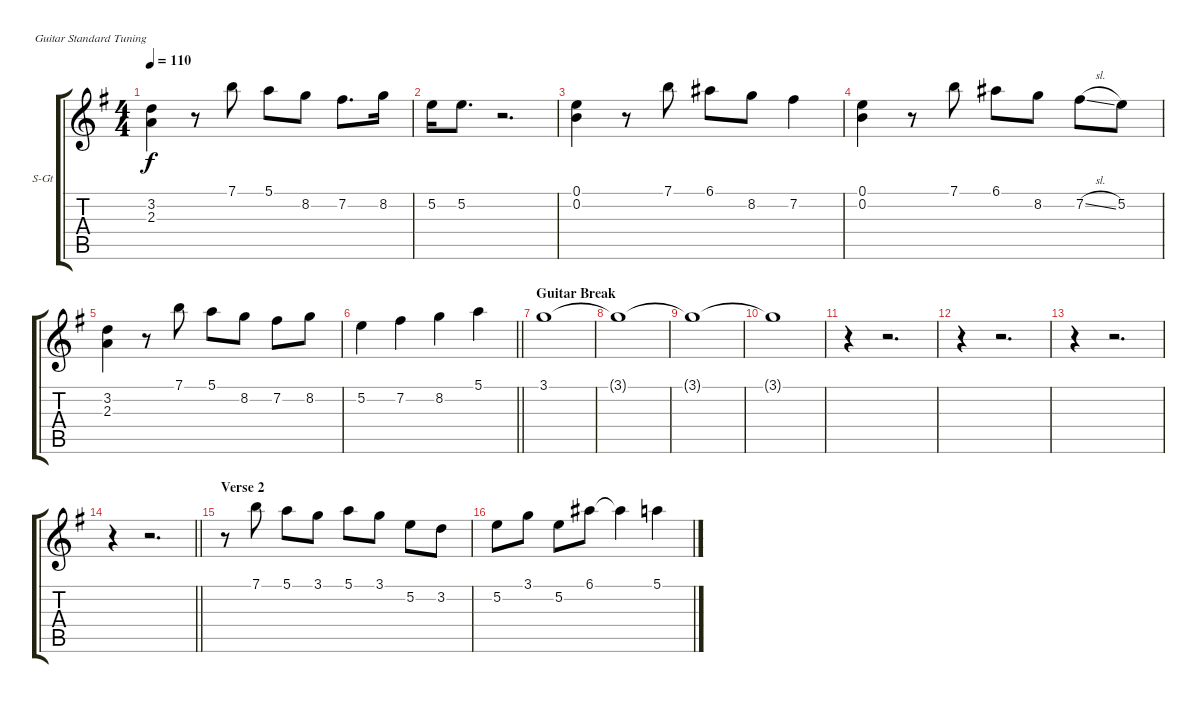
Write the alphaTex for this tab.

\bracketExtendMode groupsimilarinstruments
\firstSystemTrackNameOrientation horizontal
\otherSystemsTrackNameOrientation horizontal
\track ("Вокал" "S-Gt") {mute instrument trumpet}
\staff {score tabs}
\tuning (E4 B3 G3 D3 A2 E2)
\displaytranspose 12
\ts (4 4)
\tempo 110
\clef g2
\ks eminor
(3.2 2.3).4{dy f} r.8 7.1.8 5.1.8 8.2.8 7.2.8{d} 8.2.16 |
5.2.16 5.2.8{d} r.2{d} |
(0.1 0.2).4 r.8 7.1.8 6.1.8 8.2.8 7.2.4 |
(0.1 0.2).4 r.8 7.1.8 6.1.8 8.2.8 7.2{sl}.8 5.2.8 |
(3.2 2.3).4 r.8 7.1.8 5.1.8 8.2.8 7.2.8 8.2.8 |
\barLineRight lightlight
5.2.4 7.2.4 8.2.4 5.1.4 |
\section ("" "Guitar Break")
3.1.1 |
3.1{t}.1 |
3.1{t}.1 |
3.1{t}.1 |
r.4 r.2{d} |
r.4 r.2{d} |
r.4 r.2{d} |
\barLineRight lightlight
r.4 r.2{d} |
\section ("" "Verse 2")
r.8 7.1.8 5.1.8 3.1.8 5.1.8 3.1.8 5.2.8 3.2.8 |
5.2.8 3.1.8 5.2.8 6.1.8 6.1{t}.4 5.1.4
